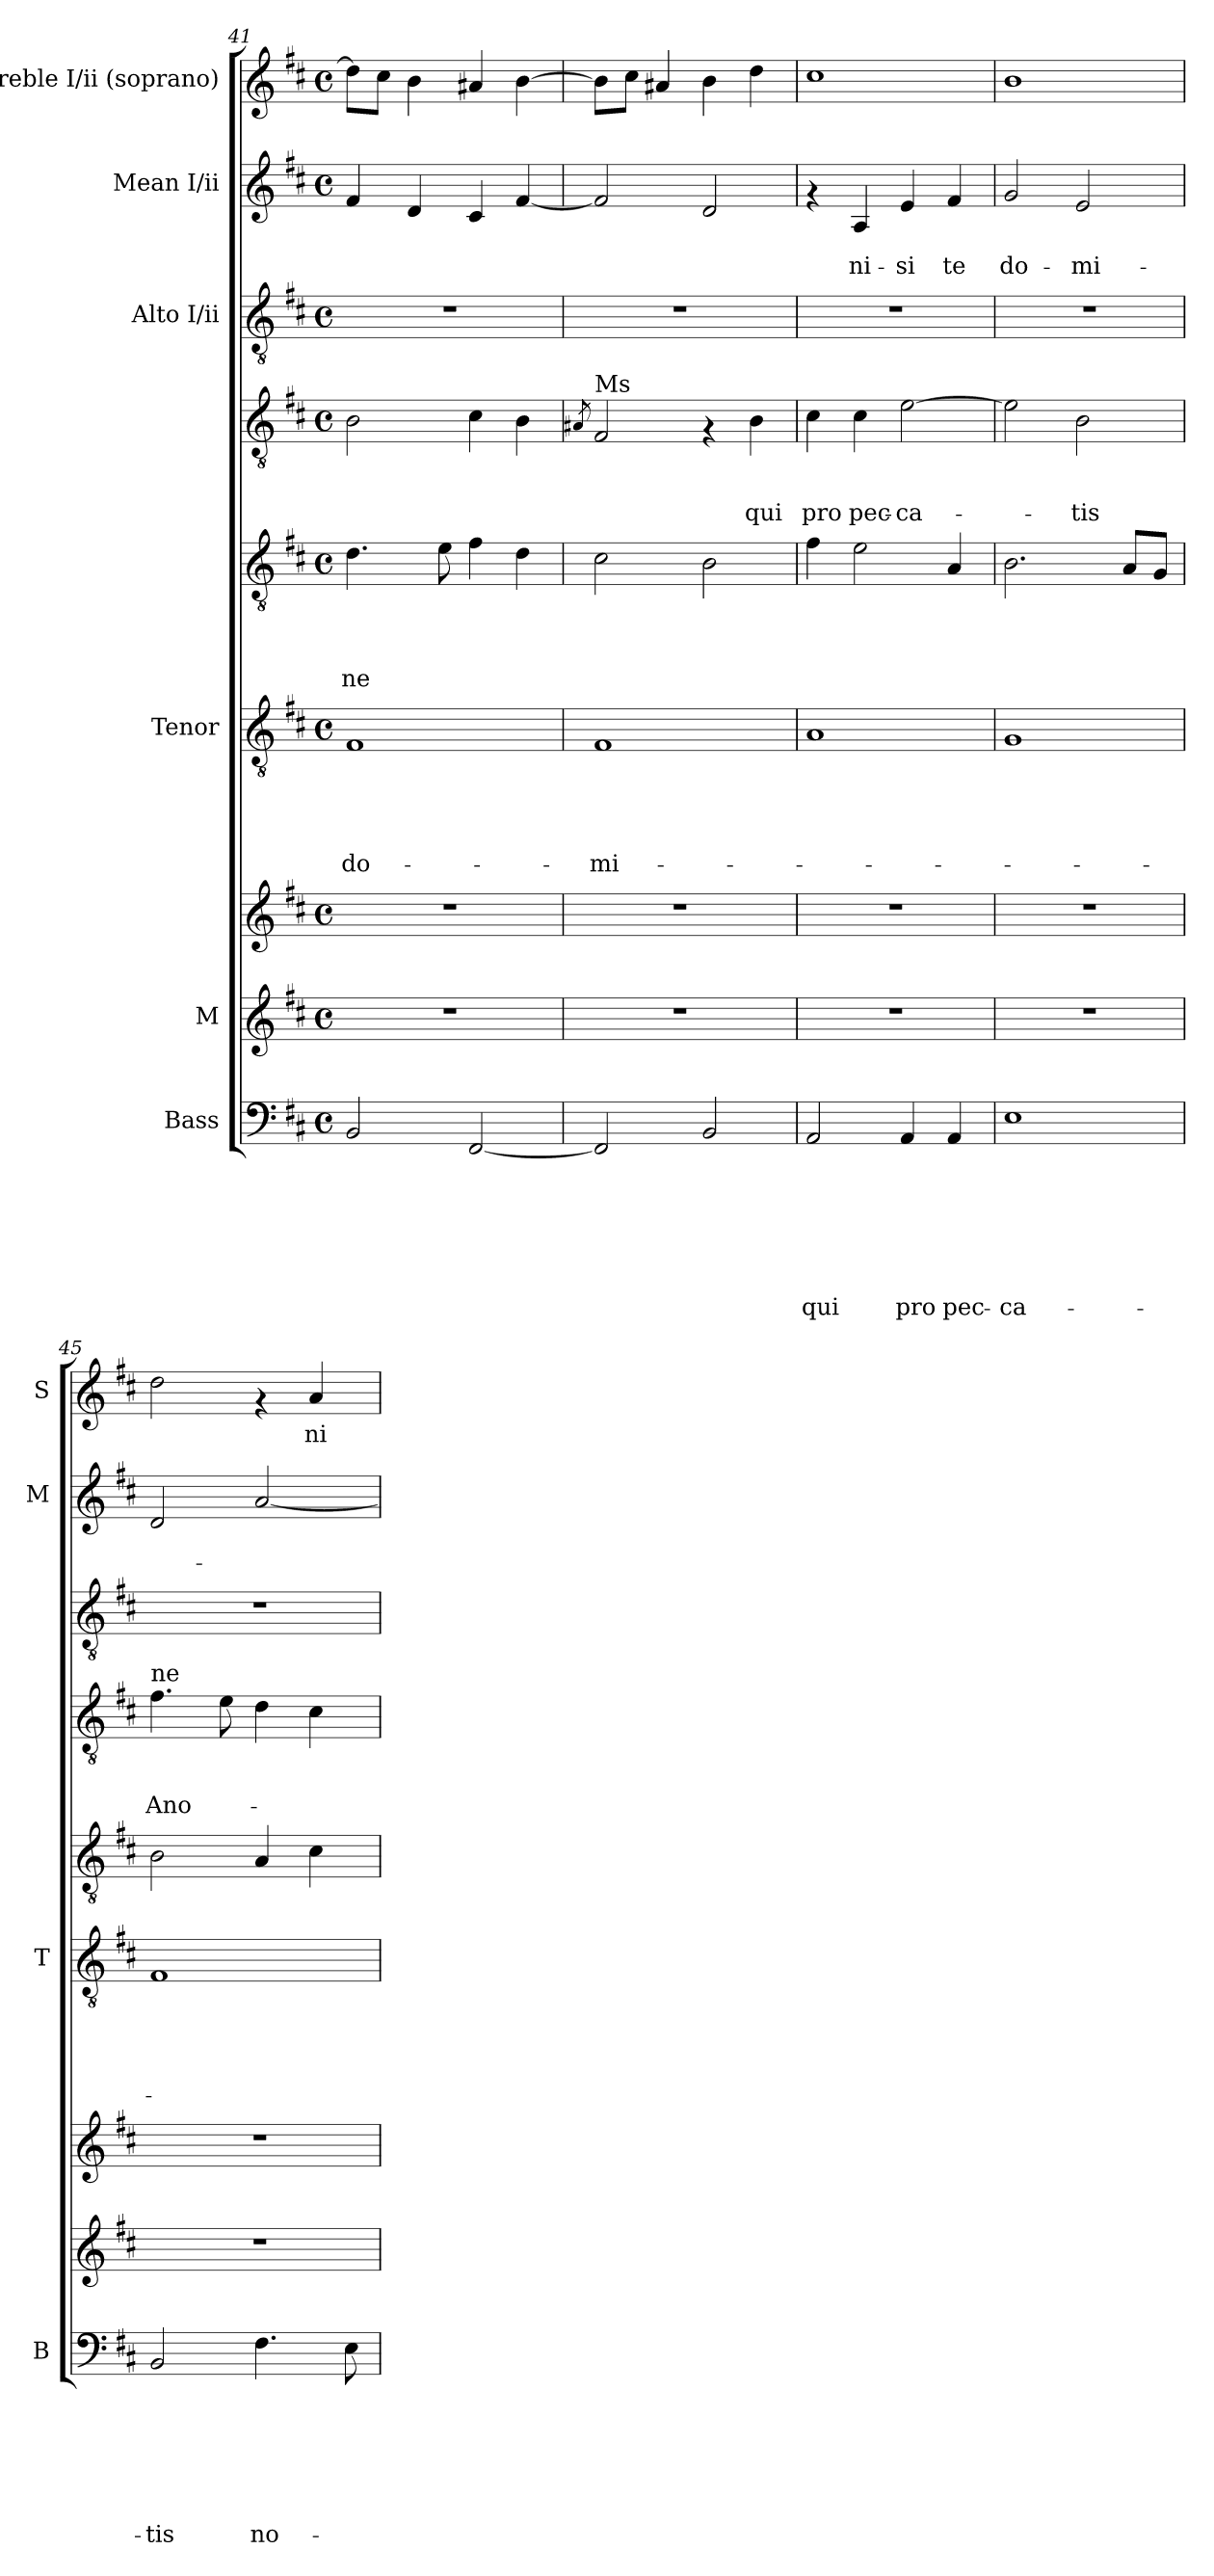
**kern	**text	**text	**text	**text	**text	**text	**text	**kern	**kern	**kern	**text	**text	**text	**text	**text	**kern	**text	**text	**text	**text	**kern	**text	**text	**text	**kern	**kern	**text	**text	**kern	**text
*part8	*part8	*part8	*part8	*part8	*part8	*part8	*part8	*part7	*part7	*part6	*part6	*part6	*part6	*part6	*part6	*part5	*part5	*part5	*part5	*part5	*part4	*part4	*part4	*part4	*part3	*part2	*part2	*part2	*part1	*part1
*staff9	*staff9	*staff9	*staff9	*staff9	*staff9	*staff9	*staff9	*staff8	*staff7	*staff6	*staff6	*staff6	*staff6	*staff6	*staff6	*staff5	*staff5	*staff5	*staff5	*staff5	*staff4	*staff4	*staff4	*staff4	*staff3	*staff2	*staff2	*staff2	*staff1	*staff1
*I"Bass	*	*	*	*	*	*	*	*I"M	*	*I"Tenor	*	*	*	*	*	*	*	*	*	*	*	*	*	*	*I"Alto I/ii	*I"Mean I/ii	*	*	*I"Treble I/ii (soprano)	*
*I'B	*	*	*	*	*	*	*	*	*	*I'T	*	*	*	*	*	*	*	*	*	*	*	*	*	*	*	*I'M	*	*	*I'S	*
*clefF4	*	*	*	*	*	*	*	*clefG2	*clefG2	*clefGv2	*	*	*	*	*	*clefGv2	*	*	*	*	*clefGv2	*	*	*	*clefGv2	*clefG2	*	*	*clefG2	*
*k[f#c#]	*	*	*	*	*	*	*	*k[f#c#]	*k[f#c#]	*k[f#c#]	*	*	*	*	*	*k[f#c#]	*	*	*	*	*k[f#c#]	*	*	*	*k[f#c#]	*k[f#c#]	*	*	*k[f#c#]	*
*D:	*	*	*	*	*	*	*	*D:	*D:	*D:	*	*	*	*	*	*D:	*	*	*	*	*D:	*	*	*	*D:	*D:	*	*	*D:	*
*M4/4	*	*	*	*	*	*	*	*M4/4	*M4/4	*M4/4	*	*	*	*	*	*M4/4	*	*	*	*	*M4/4	*	*	*	*M4/4	*M4/4	*	*	*M4/4	*
*met(c)	*	*	*	*	*	*	*	*met(c)	*met(c)	*met(c)	*	*	*	*	*	*met(c)	*	*	*	*	*met(c)	*	*	*	*met(c)	*met(c)	*	*	*met(c)	*
=41	=41	=41	=41	=41	=41	=41	=41	=41	=41	=41	=41	=41	=41	=41	=41	=41	=41	=41	=41	=41	=41	=41	=41	=41	=41	=41	=41	=41	=41	=41
!	!	!	!	!	!	!	!	!	!	!	!	!	!	!	!LO:LY:b	!	!	!	!	!LO:LY:b	!	!	!	!	!	!	!	!	!	!
2BB/	.	.	.	.	.	.	.	1r	1r	1F#	.	.	.	.	do-	4.d\	.	.	.	-ne	2B\	.	.	.	1r	4f#/	.	.	8dd\L]	.
.	.	.	.	.	.	.	.	.	.	.	.	.	.	.	.	.	.	.	.	.	.	.	.	.	.	.	.	.	8cc#\J	.
.	.	.	.	.	.	.	.	.	.	.	.	.	.	.	.	.	.	.	.	.	.	.	.	.	.	4d/	.	.	4b\	.
.	.	.	.	.	.	.	.	.	.	.	.	.	.	.	.	8e\	.	.	.	.	.	.	.	.	.	.	.	.	.	.
[<2FF#/	.	.	.	.	.	.	.	.	.	.	.	.	.	.	.	4f#\	.	.	.	.	4c#\	.	.	.	.	4c#/	.	.	4a#X/	.
.	.	.	.	.	.	.	.	.	.	.	.	.	.	.	.	4d\	.	.	.	.	4B\	.	.	.	.	[<4f#/	.	.	[>4b\	.
=42	=42	=42	=42	=42	=42	=42	=42	=42	=42	=42	=42	=42	=42	=42	=42	=42	=42	=42	=42	=42	=42	=42	=42	=42	=42	=42	=42	=42	=42	=42
.	.	.	.	.	.	.	.	.	.	.	.	.	.	.	.	.	.	.	.	.	8qA#X/	.	.	.	.	.	.	.	.	.
!	!	!	!	!	!	!	!	!	!	!	!	!	!	!	!	!	!	!	!	!	!LO:TX:a:t=Ms	!	!	!	!	!	!	!	!	!
!	!	!	!	!	!	!	!	!	!	!	!	!	!	!	!LO:LY:b	!	!	!	!	!	!	!	!	!	!	!	!	!	!	!
2FF#/]	.	.	.	.	.	.	.	1r	1r	1F#	.	.	.	.	-mi-	2c#\	.	.	.	.	2F#/	.	.	.	1r	2f#/]	.	.	8b\L]	.
.	.	.	.	.	.	.	.	.	.	.	.	.	.	.	.	.	.	.	.	.	.	.	.	.	.	.	.	.	8cc#\J	.
.	.	.	.	.	.	.	.	.	.	.	.	.	.	.	.	.	.	.	.	.	.	.	.	.	.	.	.	.	4a#X/	.
2BB/	.	.	.	.	.	.	.	.	.	.	.	.	.	.	.	2B\	.	.	.	.	4rF	.	.	.	.	2d/	.	.	4b\	.
!	!	!	!	!	!	!	!	!	!	!	!	!	!	!	!	!	!	!	!	!	!	!	!	!LO:LY:b:rj	!	!	!	!	!	!
.	.	.	.	.	.	.	.	.	.	.	.	.	.	.	.	.	.	.	.	.	4B\	.	.	qui	.	.	.	.	4dd\	.
=43	=43	=43	=43	=43	=43	=43	=43	=43	=43	=43	=43	=43	=43	=43	=43	=43	=43	=43	=43	=43	=43	=43	=43	=43	=43	=43	=43	=43	=43	=43
!	!	!	!	!	!	!	!LO:LY:b	!	!	!	!	!	!	!	!	!	!	!	!	!	!	!	!	!LO:LY:b:rj	!	!	!	!	!	!
2AA/	.	.	.	.	.	.	qui	1r	1r	1A	.	.	.	.	.	4f#\	.	.	.	.	4c#\	.	.	pro	1r	4rf	.	.	1cc#	.
!	!	!	!	!	!	!	!	!	!	!	!	!	!	!	!	!	!	!	!	!	!	!	!	!LO:LY:b:rj	!	!	!	!LO:LY:b	!	!
.	.	.	.	.	.	.	.	.	.	.	.	.	.	.	.	2e\	.	.	.	.	4c#\	.	.	pec-	.	4A/	.	ni-	.	.
!	!	!	!	!	!	!	!LO:LY:b	!	!	!	!	!	!	!	!	!	!	!	!	!	!	!	!	!LO:LY:b:rj	!	!	!	!LO:LY:b	!	!
4AA/	.	.	.	.	.	.	pro	.	.	.	.	.	.	.	.	.	.	.	.	.	[>2e\	.	.	-ca-	.	4e/	.	-si	.	.
!	!	!	!	!	!	!	!LO:LY:b	!	!	!	!	!	!	!	!	!	!	!	!	!	!	!	!	!	!	!	!	!LO:LY:b	!	!
4AA/	.	.	.	.	.	.	pec-	.	.	.	.	.	.	.	.	4A/	.	.	.	.	.	.	.	.	.	4f#/	.	te	.	.
=44	=44	=44	=44	=44	=44	=44	=44	=44	=44	=44	=44	=44	=44	=44	=44	=44	=44	=44	=44	=44	=44	=44	=44	=44	=44	=44	=44	=44	=44	=44
!	!	!	!	!	!	!	!LO:LY:b	!	!	!	!	!	!	!	!	!	!	!	!	!	!	!	!	!	!	!	!	!LO:LY:b	!	!
1E	.	.	.	.	.	.	-ca-	1r	1r	1G	.	.	.	.	.	2.B\	.	.	.	.	2e\]	.	.	.	1r	2g/	.	do-	1b	.
!	!	!	!	!	!	!	!	!	!	!	!	!	!	!	!	!	!	!	!	!	!	!	!	!LO:LY:b:rj	!	!	!	!LO:LY:b	!	!
.	.	.	.	.	.	.	.	.	.	.	.	.	.	.	.	.	.	.	.	.	2B\	.	.	-tis	.	2e/	.	-mi-	.	.
.	.	.	.	.	.	.	.	.	.	.	.	.	.	.	.	8A/L	.	.	.	.	.	.	.	.	.	.	.	.	.	.
.	.	.	.	.	.	.	.	.	.	.	.	.	.	.	.	8G/J	.	.	.	.	.	.	.	.	.	.	.	.	.	.
!!LO:PB:g=z
=45	=45	=45	=45	=45	=45	=45	=45	=45	=45	=45	=45	=45	=45	=45	=45	=45	=45	=45	=45	=45	=45	=45	=45	=45	=45	=45	=45	=45	=45	=45
!	!	!	!	!	!	!	!	!	!	!	!	!	!	!	!	!	!	!	!	!	!LO:TX:a:t=ne	!	!	!	!	!	!	!	!	!
!	!	!	!	!	!	!	!LO:LY:b	!	!	!	!	!	!	!	!	!	!	!	!	!	!	!	!	!LO:LY:b:rj	!	!	!	!	!	!
2BB/	.	.	.	.	.	.	-tis	1r	1r	1F#	.	.	.	.	.	2B\	.	.	.	.	4.f#\	.	.	Ano-	1r	2d/	.	.	2dd\	.
.	.	.	.	.	.	.	.	.	.	.	.	.	.	.	.	.	.	.	.	.	8e\	.	.	.	.	.	.	.	.	.
!	!	!	!	!	!	!	!LO:LY:b	!	!	!	!	!	!	!	!	!	!	!	!	!	!	!	!	!	!	!	!	!	!	!
4.F#\	.	.	.	.	.	.	no-	.	.	.	.	.	.	.	.	4A/	.	.	.	.	4d\	.	.	.	.	[<2a/	.	.	4rf	.
!	!	!	!	!	!	!	!	!	!	!	!	!	!	!	!	!	!	!	!	!	!	!	!	!	!	!	!	!	!	!LO:LY:b
.	.	.	.	.	.	.	.	.	.	.	.	.	.	.	.	4c#\	.	.	.	.	4c#\	.	.	.	.	.	.	.	4a/	ni-
8E\	.	.	.	.	.	.	.	.	.	.	.	.	.	.	.	.	.	.	.	.	.	.	.	.	.	.	.	.	.	.
=	=	=	=	=	=	=	=	=	=	=	=	=	=	=	=	=	=	=	=	=	=	=	=	=	=	=	=	=	=	=
*-	*-	*-	*-	*-	*-	*-	*-	*-	*-	*-	*-	*-	*-	*-	*-	*-	*-	*-	*-	*-	*-	*-	*-	*-	*-	*-	*-	*-	*-	*-
